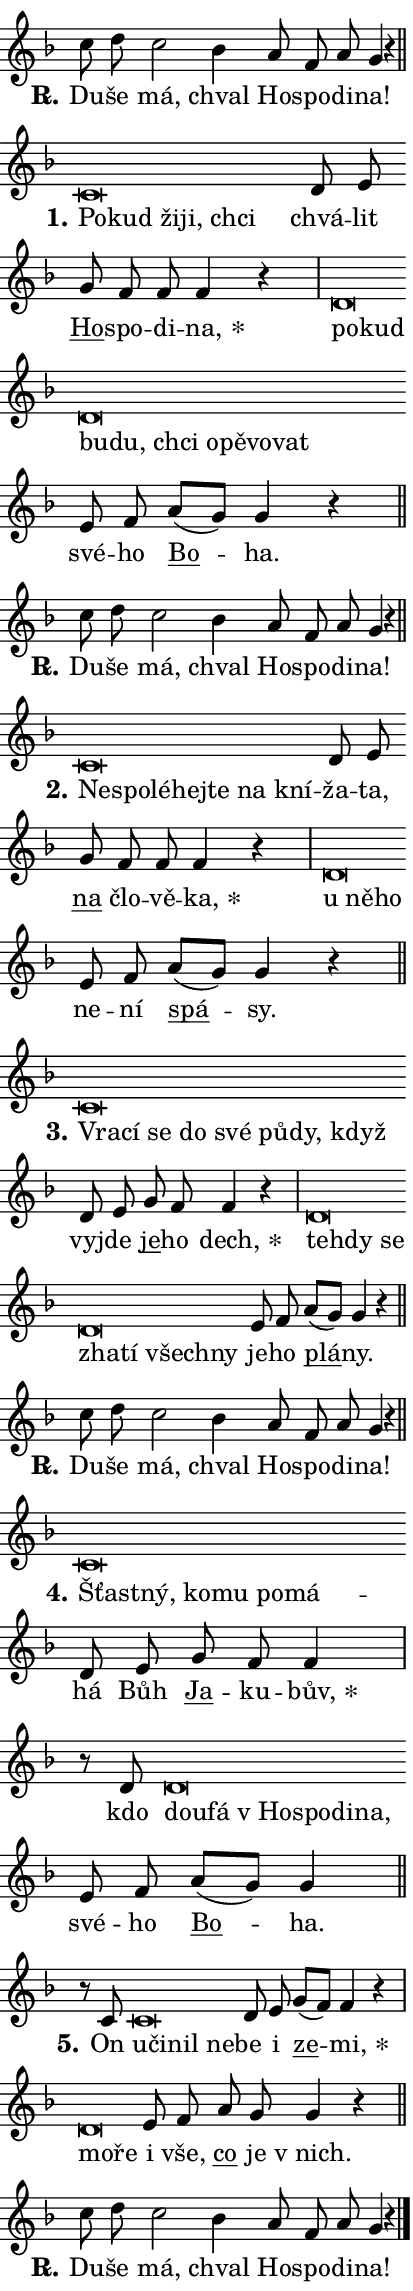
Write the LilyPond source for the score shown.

\version "2.24.0"
\header { tagline = "" }
\paper {
  indent = 0\cm
  top-margin = 0\cm
  right-margin = 0.13\cm % to fit lyric hyphens
  bottom-margin = 0\cm
  left-margin = 0\cm
  paper-width = 7\cm
  page-breaking = #ly:one-page-breaking
  system-system-spacing.basic-distance = #11
  score-system-spacing.basic-distance = #11
  ragged-last = ##f
}


%% Author: Thomas Morley
%% https://lists.gnu.org/archive/html/lilypond-user/2020-05/msg00002.html
#(define (line-position grob)
"Returns position of @var[grob} in current system:
   @code{'start}, if at first time-step
   @code{'end}, if at last time-step
   @code{'middle} otherwise
"
  (let* ((col (ly:item-get-column grob))
         (ln (ly:grob-object col 'left-neighbor))
         (rn (ly:grob-object col 'right-neighbor))
         (col-to-check-left (if (ly:grob? ln) ln col))
         (col-to-check-right (if (ly:grob? rn) rn col))
         (break-dir-left
           (and
             (ly:grob-property col-to-check-left 'non-musical #f)
             (ly:item-break-dir col-to-check-left)))
         (break-dir-right
           (and
             (ly:grob-property col-to-check-right 'non-musical #f)
             (ly:item-break-dir col-to-check-right))))
        (cond ((eqv? 1 break-dir-left) 'start)
              ((eqv? -1 break-dir-right) 'end)
              (else 'middle))))

#(define (tranparent-at-line-position vctor)
  (lambda (grob)
  "Relying on @code{line-position} select the relevant enry from @var{vctor}.
Used to determine transparency,"
    (case (line-position grob)
      ((end) (not (vector-ref vctor 0)))
      ((middle) (not (vector-ref vctor 1)))
      ((start) (not (vector-ref vctor 2))))))

noteHeadBreakVisibility =
#(define-music-function (break-visibility)(vector?)
"Makes @code{NoteHead}s transparent relying on @var{break-visibility}"
#{
  \override NoteHead.transparent =
    #(tranparent-at-line-position break-visibility)
#})

#(define delete-ledgers-for-transparent-note-heads
  (lambda (grob)
    "Reads whether a @code{NoteHead} is transparent.
If so this @code{NoteHead} is removed from @code{'note-heads} from
@var{grob}, which is supposed to be @code{LedgerLineSpanner}.
As a result ledgers are not printed for this @code{NoteHead}"
    (let* ((nhds-array (ly:grob-object grob 'note-heads))
           (nhds-list
             (if (ly:grob-array? nhds-array)
                 (ly:grob-array->list nhds-array)
                 '()))
           ;; Relies on the transparent-property being done before
           ;; Staff.LedgerLineSpanner.after-line-breaking is executed.
           ;; This is fragile ...
           (to-keep
             (remove
               (lambda (nhd)
                 (ly:grob-property nhd 'transparent #f))
               nhds-list)))
      ;; TODO find a better method to iterate over grob-arrays, similiar
      ;; to filter/remove etc for lists
      ;; For now rebuilt from scratch
      (set! (ly:grob-object grob 'note-heads)  '())
      (for-each
        (lambda (nhd)
          (ly:pointer-group-interface::add-grob grob 'note-heads nhd))
        to-keep))))

squashNotes = {
  \override NoteHead.X-extent = #'(-0.2 . 0.2)
  \override NoteHead.Y-extent = #'(-0.75 . 0)
  \override NoteHead.stencil =
    #(lambda (grob)
       (let ((pos (ly:grob-property grob 'staff-position)))
         (begin
           (if (< pos -7) (display "ERROR: Lower brevis then expected\n") (display "OK: Expected brevis position\n"))
           (if (<= pos -6) ly:text-interface::print ly:note-head::print))))
}
unSquashNotes = {
  \revert NoteHead.X-extent
  \revert NoteHead.Y-extent
  \revert NoteHead.stencil
}

hideNotes = \noteHeadBreakVisibility #begin-of-line-visible
unHideNotes = \noteHeadBreakVisibility #all-visible

% work-around for resetting accidentals
% https://lilypond.org/doc/v2.23/Documentation/notation/displaying-rhythms#unmetered-music
cadenzaMeasure = {
  \cadenzaOff
  \partial 1024 s1024
  \cadenzaOn
}

#(define-markup-command (accent layout props text) (markup?)
  "Underline accented syllable"
  (interpret-markup layout props
    #{\markup \override #'(offset . 4.3) \underline { #text }#}))

responsum = \markup \concat {
  "R" \hspace #-1.05 \path #0.1 #'((moveto 0 0.07) (lineto 0.9 0.8)) \hspace #0.05 "."
}

spaceSize = #0.6828661417322834 % exact space size for TeX Gyre Schola

\layout {
  \context {
    \Staff
    \remove "Time_signature_engraver"
    \override LedgerLineSpanner.after-line-breaking = #delete-ledgers-for-transparent-note-heads
  }
  \context {
    \Lyrics {
      \override LyricSpace.minimum-distance = \spaceSize
      \override LyricText.font-name = #"TeX Gyre Schola"
      \override LyricText.font-size = 1
      \override StanzaNumber.font-name = #"TeX Gyre Schola Bold"
      \override StanzaNumber.font-size = 1
    }
  }
  \context {
    \Score 
    \override NoteHead.text =
      #(lambda (grob) 
        (let ((pos (ly:grob-property grob 'staff-position)))
          #{\markup {
            \combine
              \halign #-0.55 \raise #(if (= pos -6) 0 0.5) \override #'(thickness . 2) \draw-line #'(3.2 . 0)
              \musicglyph "noteheads.sM1"
          }#}))
  }
}

% magnetic-lyrics.ily
%
%   written by
%     Jean Abou Samra <jean@abou-samra.fr>
%     Werner Lemberg <wl@gnu.org>
%
%   adapted by
%     Jiri Hon <jiri.hon@gmail.com>
%
% Version 2022-Apr-15

% https://www.mail-archive.com/lilypond-user@gnu.org/msg149350.html

#(define (Left_hyphen_pointer_engraver context)
   "Collect syllable-hyphen-syllable occurrences in lyrics and store
them in properties.  This engraver only looks to the left.  For
example, if the lyrics input is @code{foo -- bar}, it does the
following.

@itemize @bullet
@item
Set the @code{text} property of the @code{LyricHyphen} grob between
@q{foo} and @q{bar} to @code{foo}.

@item
Set the @code{left-hyphen} property of the @code{LyricText} grob with
text @q{foo} to the @code{LyricHyphen} grob between @q{foo} and
@q{bar}.
@end itemize

Use this auxiliary engraver in combination with the
@code{lyric-@/text::@/apply-@/magnetic-@/offset!} hook."
   (let ((hyphen #f)
         (text #f))
     (make-engraver
      (acknowledgers
       ((lyric-syllable-interface engraver grob source-engraver)
        (set! text grob)))
      (end-acknowledgers
       ((lyric-hyphen-interface engraver grob source-engraver)
        ;(when (not (grob::has-interface grob 'lyric-space-interface))
          (set! hyphen grob)));)
      ((stop-translation-timestep engraver)
       (when (and text hyphen)
         (ly:grob-set-object! text 'left-hyphen hyphen))
       (set! text #f)
       (set! hyphen #f)))))

#(define (lyric-text::apply-magnetic-offset! grob)
   "If the space between two syllables is less than the value in
property @code{LyricText@/.details@/.squash-threshold}, move the right
syllable to the left so that it gets concatenated with the left
syllable.

Use this function as a hook for
@code{LyricText@/.after-@/line-@/breaking} if the
@code{Left_@/hyphen_@/pointer_@/engraver} is active."
   (let ((hyphen (ly:grob-object grob 'left-hyphen #f)))
     (when hyphen
       (let ((left-text (ly:spanner-bound hyphen LEFT)))
         (when (grob::has-interface left-text 'lyric-syllable-interface)
           (let* ((common (ly:grob-common-refpoint grob left-text X))
                  (this-x-ext (ly:grob-extent grob common X))
                  (left-x-ext
                   (begin
                     ;; Trigger magnetism for left-text.
                     (ly:grob-property left-text 'after-line-breaking)
                     (ly:grob-extent left-text common X)))
                  ;; `delta` is the gap width between two syllables.
                  (delta (- (interval-start this-x-ext)
                            (interval-end left-x-ext)))
                  (details (ly:grob-property grob 'details))
                  (threshold (assoc-get 'squash-threshold details 0.2)))
             (when (< delta threshold)
               (let* (;; We have to manipulate the input text so that
                      ;; ligatures crossing syllable boundaries are not
                      ;; disabled.  For languages based on the Latin
                      ;; script this is essentially a beautification.
                      ;; However, for non-Western scripts it can be a
                      ;; necessity.
                      (lt (ly:grob-property left-text 'text))
                      (rt (ly:grob-property grob 'text))
                      (is-space (grob::has-interface hyphen 'lyric-space-interface))
                      (space (if is-space " " ""))
                      (extra-delta (if is-space spaceSize 0))
                      ;; Append new syllable.
                      (ltrt-space (if (and (string? lt) (string? rt))
                                (string-append lt space rt)
                                (make-concat-markup (list lt space rt))))
                      ;; Right-align `ltrt` to the right side.
                      (ltrt-space-markup (grob-interpret-markup
                               grob
                               (make-translate-markup
                                (cons (interval-length this-x-ext) 0)
                                (make-right-align-markup ltrt-space)))))
                 (begin
                   ;; Don't print `left-text`.
                   (ly:grob-set-property! left-text 'stencil #f)
                   ;; Set text and stencil (which holds all collected
                   ;; syllables so far) and shift it to the left.
                   (ly:grob-set-property! grob 'text ltrt-space)
                   (ly:grob-set-property! grob 'stencil ltrt-space-markup)
                   (ly:grob-translate-axis! grob (- (- delta extra-delta)) X))))))))))


#(define (lyric-hyphen::displace-bounds-first grob)
   ;; Make very sure this callback isn't triggered too early.
   (let ((left (ly:spanner-bound grob LEFT))
         (right (ly:spanner-bound grob RIGHT)))
     (ly:grob-property left 'after-line-breaking)
     (ly:grob-property right 'after-line-breaking)
     (ly:lyric-hyphen::print grob)))

squashThreshold = #0.4

\layout {
  \context {
    \Lyrics
    \consists #Left_hyphen_pointer_engraver
    \override LyricText.after-line-breaking =
      #lyric-text::apply-magnetic-offset!
    \override LyricHyphen.stencil = #lyric-hyphen::displace-bounds-first
    \override LyricText.details.squash-threshold = \squashThreshold
    \override LyricHyphen.minimum-distance = 0
    \override LyricHyphen.minimum-length = \squashThreshold
  }
}

squashText = \override LyricText.details.squash-threshold = 9999
unSquashText = \override LyricText.details.squash-threshold = \squashThreshold

leftText = \override LyricText.self-alignment-X = #LEFT
unLeftText = \revert LyricText.self-alignment-X

starOffset = #(lambda (grob) 
                (let ((x_offset (ly:self-alignment-interface::aligned-on-x-parent grob)))
                  (if (= x_offset 0) 0 (+ x_offset 1.2))))

star = #(define-music-function (syllable)(string?)
"Append star separator at the end of a syllable"
#{
  \once \override LyricText.X-offset = #starOffset
  \lyricmode { \markup {
    #syllable
    \override #'((font-name . "TeX Gyre Schola Bold")) \hspace #0.2 \lower #0.65 \larger "*"
  } }
#})

starAccent = #(define-music-function (syllable)(string?)
"Append star separator at the end of a syllable and make accent"
#{
  \once \override LyricText.X-offset = #starOffset
  \lyricmode { \markup {
    \accent #syllable
    \override #'((font-name . "TeX Gyre Schola Bold")) \hspace #0.2 \lower #0.65 \larger "*"
  } }
#})

breath = #(define-music-function (syllable)(string?)
"Append breathing indicator at the end of a syllable"
#{
  \lyricmode { \markup { #syllable "+" } }
#})

optionalBreath = #(define-music-function (syllable)(string?)
"Append optional breathing indicator at the end of a syllable"
#{
  \lyricmode { \markup { #syllable "(+)" } }
#})


\score {
    <<
        \new Voice = "melody" { \cadenzaOn \key f \major \relative { c''8 d c2 bes4 a8 f a g4 r \cadenzaMeasure \bar "||" \break } }
        \new Lyrics \lyricsto "melody" { \lyricmode { \set stanza = \responsum
Du -- še má, chval Ho -- spo -- di -- na! } }
    >>
    \layout {}
}

\score {
    <<
        \new Voice = "melody" { \cadenzaOn \key f \major \relative { \squashNotes c'\breve*1/16 \hideNotes \breve*1/16 \bar "" \breve*1/16 \bar "" \breve*1/16 \breve*1/16 \bar "" \unHideNotes \unSquashNotes d8 e \bar "" g f f f4 r \cadenzaMeasure \bar "|" \squashNotes d\breve*1/16 \hideNotes \breve*1/16 \bar "" \breve*1/16 \bar "" \breve*1/16 \bar "" \breve*1/16 \bar "" \breve*1/16 \bar "" \breve*1/16 \bar "" \breve*1/16 \breve*1/16 \bar "" \unHideNotes \unSquashNotes e8 f \bar "" a[( g)] g4 r \cadenzaMeasure \bar "||" \break } }
        \new Lyrics \lyricsto "melody" { \lyricmode { \set stanza = "1."
\leftText Po -- \squashText kud ži -- ji, chci \unLeftText \unSquashText chvá -- lit \markup \accent Ho -- spo -- di -- \star na, \leftText po -- \squashText kud bu -- du, chci o -- pě -- vo -- vat \unLeftText \unSquashText své -- ho \markup \accent Bo -- ha. } }
    >>
    \layout {}
}

\score {
    <<
        \new Voice = "melody" { \cadenzaOn \key f \major \relative { c''8 d c2 bes4 a8 f a g4 r \cadenzaMeasure \bar "||" \break } }
        \new Lyrics \lyricsto "melody" { \lyricmode { \set stanza = \responsum
Du -- še má, chval Ho -- spo -- di -- na! } }
    >>
    \layout {}
}

\score {
    <<
        \new Voice = "melody" { \cadenzaOn \key f \major \relative { \squashNotes c'\breve*1/16 \hideNotes \breve*1/16 \bar "" \breve*1/16 \bar "" \breve*1/16 \bar "" \breve*1/16 \bar "" \breve*1/16 \breve*1/16 \bar "" \unHideNotes \unSquashNotes d8 e \bar "" g f f f4 r \cadenzaMeasure \bar "|" \squashNotes d\breve*1/16 \hideNotes \breve*1/16 \breve*1/16 \bar "" \unHideNotes \unSquashNotes e8 f \bar "" a[( g)] g4 r \cadenzaMeasure \bar "||" \break } }
        \new Lyrics \lyricsto "melody" { \lyricmode { \set stanza = "2."
\leftText Ne -- \squashText spo -- lé -- hej -- te na kní -- \unLeftText \unSquashText ža -- ta, \markup \accent na člo -- vě -- \star ka, \leftText u \squashText ně -- ho \unLeftText \unSquashText ne -- ní \markup \accent spá -- sy. } }
    >>
    \layout {}
}

\score {
    <<
        \new Voice = "melody" { \cadenzaOn \key f \major \relative { \squashNotes c'\breve*1/16 \hideNotes \breve*1/16 \bar "" \breve*1/16 \bar "" \breve*1/16 \bar "" \breve*1/16 \bar "" \breve*1/16 \bar "" \breve*1/16 \breve*1/16 \bar "" \unHideNotes \unSquashNotes d8 e \bar "" g f f4 r \cadenzaMeasure \bar "|" \squashNotes d\breve*1/16 \hideNotes \breve*1/16 \bar "" \breve*1/16 \bar "" \breve*1/16 \bar "" \breve*1/16 \bar "" \breve*1/16 \breve*1/16 \bar "" \unHideNotes \unSquashNotes e8 f \bar "" a[( g)] g4 r \cadenzaMeasure \bar "||" \break } }
        \new Lyrics \lyricsto "melody" { \lyricmode { \set stanza = "3."
\leftText Vra -- \squashText cí se do své pů -- dy, když \unLeftText \unSquashText vyj -- de \markup \accent je -- ho \star dech, \leftText teh -- \squashText dy se zha -- tí všech -- ny \unLeftText \unSquashText je -- ho \markup \accent plá -- ny. } }
    >>
    \layout {}
}

\score {
    <<
        \new Voice = "melody" { \cadenzaOn \key f \major \relative { c''8 d c2 bes4 a8 f a g4 r \cadenzaMeasure \bar "||" \break } }
        \new Lyrics \lyricsto "melody" { \lyricmode { \set stanza = \responsum
Du -- še má, chval Ho -- spo -- di -- na! } }
    >>
    \layout {}
}

\score {
    <<
        \new Voice = "melody" { \cadenzaOn \key f \major \relative { \squashNotes c'\breve*1/16 \hideNotes \breve*1/16 \bar "" \breve*1/16 \bar "" \breve*1/16 \bar "" \breve*1/16 \breve*1/16 \bar "" \unHideNotes \unSquashNotes d8 e \bar "" g f f4 \cadenzaMeasure \bar "|" r8 d8 \squashNotes d\breve*1/16 \hideNotes \breve*1/16 \bar "" \breve*1/16 \bar "" \breve*1/16 \bar "" \breve*1/16 \breve*1/16 \bar "" \unHideNotes \unSquashNotes e8 f \bar "" a[( g)] g4 \cadenzaMeasure \bar "||" \break } }
        \new Lyrics \lyricsto "melody" { \lyricmode { \set stanza = "4."
\leftText Šťast -- \squashText ný, ko -- mu po -- má -- \unLeftText \unSquashText há Bůh \markup \accent Ja -- ku -- \star bův, kdo \leftText dou -- \squashText fá "v Ho" -- spo -- di -- na, \unLeftText \unSquashText své -- ho \markup \accent Bo -- ha. } }
    >>
    \layout {}
}

\score {
    <<
        \new Voice = "melody" { \cadenzaOn \key f \major \relative { r8 c'8 \squashNotes c\breve*1/16 \hideNotes \breve*1/16 \bar "" \breve*1/16 \breve*1/16 \bar "" \unHideNotes \unSquashNotes d8 e \bar "" g[( f)] f4 r \cadenzaMeasure \bar "|" \squashNotes d\breve*1/16 \hideNotes \breve*1/16 \bar "" \unHideNotes \unSquashNotes e8 f \bar "" a g g4 r \cadenzaMeasure \bar "||" \break } }
        \new Lyrics \lyricsto "melody" { \lyricmode { \set stanza = "5."
On \leftText u -- \squashText či -- nil ne -- \unLeftText \unSquashText be i \markup \accent ze -- \star mi, \leftText mo -- \squashText ře \unLeftText \unSquashText i vše, \markup \accent co je "v nich." } }
    >>
    \layout {}
}

\score {
    <<
        \new Voice = "melody" { \cadenzaOn \key f \major \relative { c''8 d c2 bes4 a8 f a g4 r \cadenzaMeasure \bar "||" \break } \bar "|." }
        \new Lyrics \lyricsto "melody" { \lyricmode { \set stanza = \responsum
Du -- še má, chval Ho -- spo -- di -- na! } }
    >>
    \layout {}
}
